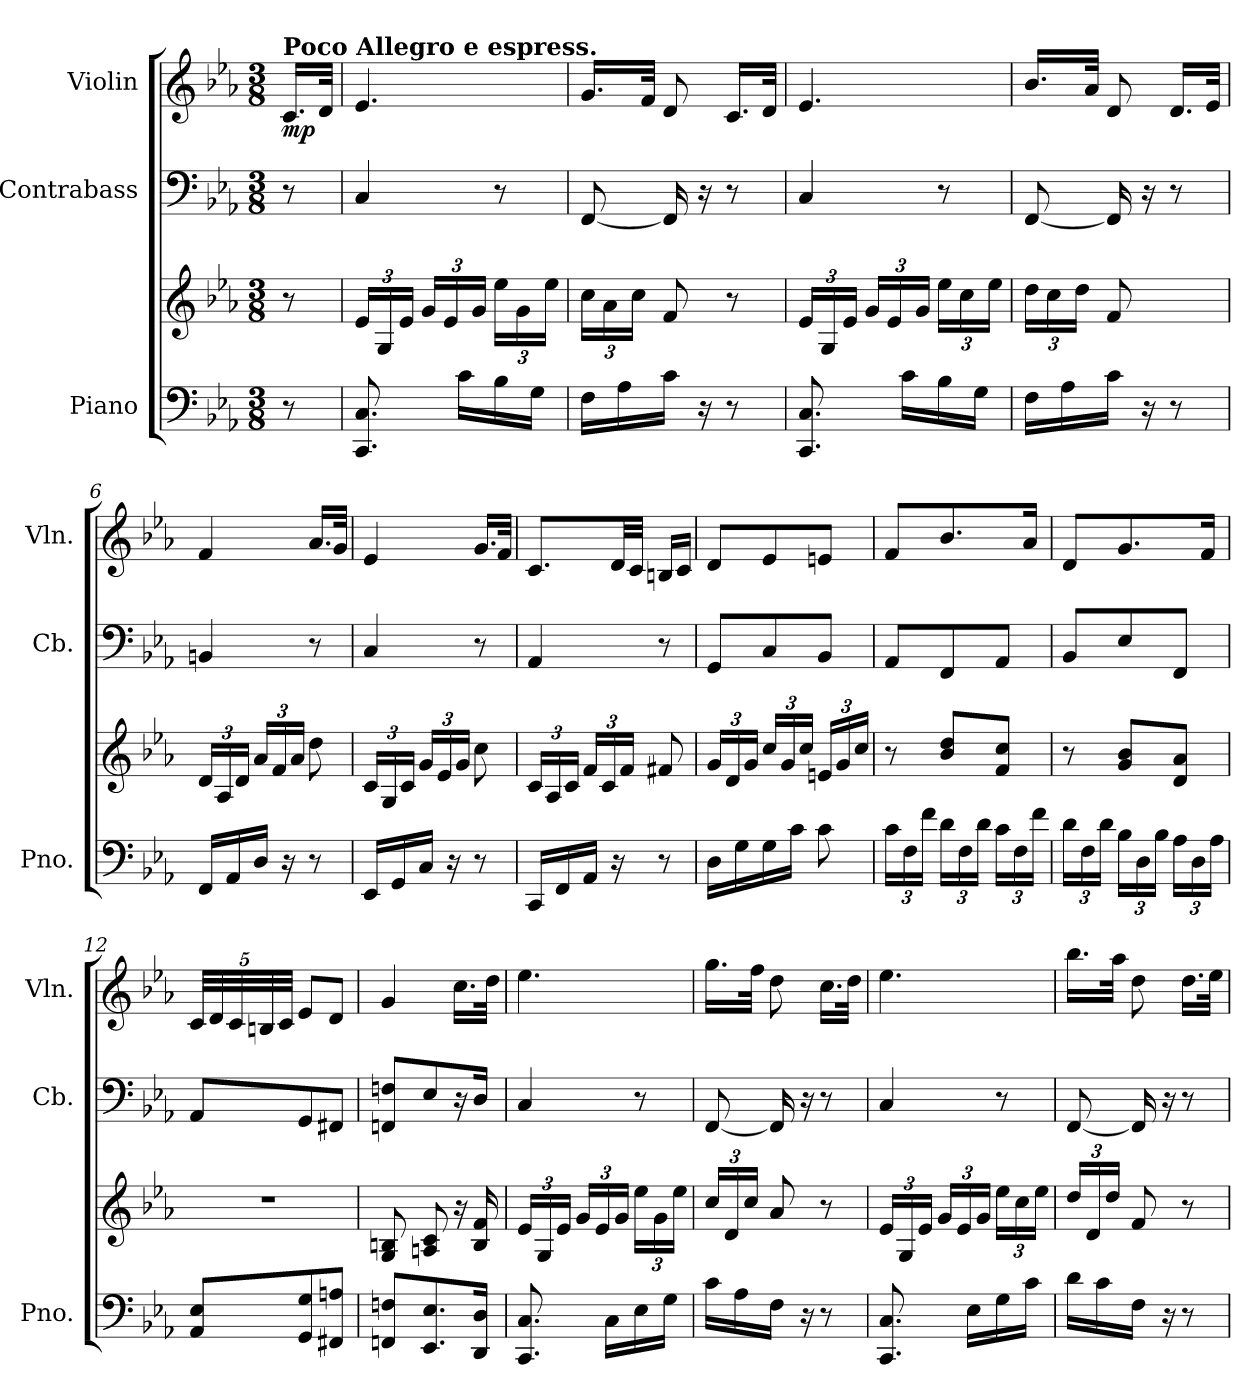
**kern	**kern	**kern	**kern	**dynam
*part3	*part3	*part2	*part1	*part1
*staff4	*staff3	*staff2	*staff1	*staff1
*I"Piano	*	*I"Contrabass	*I"Violin	*
*I'Pno.	*	*I'Cb.	*I'Vln.	*
*clefF4	*clefG2	*clefF4	*clefG2	*
*	*	*ITrd7c12	*	*
*k[b-e-a-]	*k[b-e-a-]	*k[b-e-a-]	*k[b-e-a-]	*
*c:	*c:	*c:	*c:	*
*M3/8	*M3/8	*M3/8	*M3/8	*
=1	=1	=1	=1	=1
!	!	!	!LO:TX:a:B:t=Poco Allegro e espress.	!
!	!	!	!	!LO:DY:b
8r	8r	8r	16.c/LL	mp
.	.	.	32d/JJk	.
=2	=2	=2	=2	=2
8.CC/ 8.C/	24e-/LL	4CC/	4.e-/	.
.	24G/	.	.	.
.	24e-/JJ	.	.	.
.	24g/LL	.	.	.
.	24e-/	.	.	.
16c\LL	.	.	.	.
.	24g/JJ	.	.	.
16B-\	24ee-\LL	8r	.	.
.	24g\	.	.	.
16G\JJ	.	.	.	.
.	24ee-\JJ	.	.	.
=3	=3	=3	=3	=3
16F\LL	24cc\LL	[8FFF/	16.g/LL	.
.	24a-\	.	.	.
16A-\	.	.	.	.
.	24cc\JJ	.	.	.
.	.	.	32f/JJk	.
16c\JJ	8f/	16FFF/]	8d/	.
16r	.	16r	.	.
8r	8r	8r	16.c/LL	.
.	.	.	32d/JJk	.
=4	=4	=4	=4	=4
8.CC/ 8.C/	24e-/LL	4CC/	4.e-/	.
.	24G/	.	.	.
.	24e-/JJ	.	.	.
.	24g/LL	.	.	.
.	24e-/	.	.	.
16c\LL	.	.	.	.
.	24g/JJ	.	.	.
16B-\	24ee-\LL	8r	.	.
.	24cc\	.	.	.
16G\JJ	.	.	.	.
.	24ee-\JJ	.	.	.
=5	=5	=5	=5	=5
16F\LL	24dd\LL	[8FFF/	16.b-/LL	.
.	24cc\	.	.	.
16A-\	.	.	.	.
.	24dd\JJ	.	.	.
.	.	.	32a-/JJk	.
16c\JJ	8f/	16FFF/]	8d/	.
16r	.	16r	.	.
8r	8ryy	8r	16.d/LL	.
.	.	.	32e-/JJk	.
!!LO:LB:g=z
=6	=6	=6	=6	=6
16FF/LL	24d/LL	4BBBn/	4f/	.
.	24A-/	.	.	.
16AA-/	.	.	.	.
.	24d/JJ	.	.	.
16D/JJ	24a-/LL	.	.	.
.	24f/	.	.	.
16r	.	.	.	.
.	24a-/JJ	.	.	.
8r	8dd\	8r	16.a-/LL	.
.	.	.	32g/JJk	.
=7	=7	=7	=7	=7
16EE-/LL	24c/LL	4CC/	4e-/	.
.	24G/	.	.	.
16GG/	.	.	.	.
.	24c/JJ	.	.	.
16C/JJ	24g/LL	.	.	.
.	24e-/	.	.	.
16r	.	.	.	.
.	24g/JJ	.	.	.
8r	8cc\	8r	16.g/LL	.
.	.	.	32f/JJk	.
=8	=8	=8	=8	=8
16CC/LL	24c/LL	4AAA-/	8.c/L	.
.	24A-/	.	.	.
16FF/	.	.	.	.
.	24c/JJ	.	.	.
16AA-/JJ	24f/LL	.	.	.
.	24c/	.	.	.
16r	.	.	32d/LL	.
.	24f/JJ	.	.	.
.	.	.	32c/JJJ	.
8r	8f#X/	8r	16Bn/LL	.
.	.	.	16c/JJ	.
=9	=9	=9	=9	=9
16D\LL	24g/LL	8GGG/L	8d/L	.
.	24d/	.	.	.
16G\	.	.	.	.
.	24g/JJ	.	.	.
16G\	24cc/LL	8CC/	8e-/	.
.	24g/	.	.	.
16c\JJ	.	.	.	.
.	24cc/JJ	.	.	.
8c\	24en/LL	8BBB-/J	8en/J	.
.	24g/	.	.	.
.	24cc/JJ	.	.	.
!!LO:LB:g=z
=10	=10	=10	=10	=10
24c\LL	8r	8AAA-/L	8f/L	.
24F\	.	.	.	.
24f\JJ	.	.	.	.
24d\LL	8b-/ 8dd/L	8FFF/	8.b-/	.
24F\	.	.	.	.
24d\JJ	.	.	.	.
24c\LL	8f/ 8cc/J	8AAA-/J	.	.
24F\	.	.	.	.
.	.	.	16a-/Jk	.
24f\JJ	.	.	.	.
=11	=11	=11	=11	=11
24d\LL	8r	8BBB-/L	8d/L	.
24F\	.	.	.	.
24d\JJ	.	.	.	.
24B-\LL	8g/ 8b-/L	8EE-/	8.g/	.
24D\	.	.	.	.
24B-\JJ	.	.	.	.
24A-\LL	8d/ 8a-/J	8FFF/J	.	.
24D\	.	.	.	.
.	.	.	16f/Jk	.
24A-\JJ	.	.	.	.
=12	=12	=12	=12	=12
8AA-/ 8E-/L	4.r	8AAA-/L	40c/LLL	.
.	.	.	40d/	.
.	.	.	40c/	.
.	.	.	40Bn/	.
.	.	.	40c/JJJ	.
8GG/ 8G/	.	8GGG/	8e-/L	.
8FF#X/ 8An/J	.	8FFF#X/J	8d/J	.
=13	=13	=13	=13	=13
8FFn/ 8Fn/L	8G/ 8Bn/	8FFFn/ 8FFn/L	4g/	.
8.EE-/ 8.E-/	8An/ 8c/	8EE-/	.	.
.	16r	16r	16.cc\LL	.
16DD/ 16D/Jk	16B/ 16f/	16DD/Jk	.	.
.	.	.	32dd\JJk	.
!!LO:PB:g=z
=14	=14	=14	=14	=14
8.CC/ 8.C/	24e-/LL	4CC/	4.ee-\	.
.	24G/	.	.	.
.	24e-/JJ	.	.	.
.	24g/LL	.	.	.
.	24e-/	.	.	.
16C\LL	.	.	.	.
.	24g/JJ	.	.	.
16E-\	24ee-\LL	8r	.	.
.	24g\	.	.	.
16G\JJ	.	.	.	.
.	24ee-\JJ	.	.	.
=15	=15	=15	=15	=15
16c\LL	24cc/LL	[8FFF/	16.gg\LL	.
.	24d/	.	.	.
16A-\	.	.	.	.
.	24cc/JJ	.	.	.
.	.	.	32ff\JJk	.
16F\JJ	8a-/	16FFF/]	8dd\	.
16r	.	16r	.	.
8r	8r	8r	16.cc\LL	.
.	.	.	32dd\JJk	.
=16	=16	=16	=16	=16
8.CC/ 8.C/	24e-/LL	4CC/	4.ee-\	.
.	24G/	.	.	.
.	24e-/JJ	.	.	.
.	24g/LL	.	.	.
.	24e-/	.	.	.
16E-\LL	.	.	.	.
.	24g/JJ	.	.	.
16G\	24ee-\LL	8r	.	.
.	24cc\	.	.	.
16c\JJ	.	.	.	.
.	24ee-\JJ	.	.	.
=17	=17	=17	=17	=17
16d\LL	24dd/LL	[8FFF/	16.bb-\LL	.
.	24d/	.	.	.
16c\	.	.	.	.
.	24dd/JJ	.	.	.
.	.	.	32aa-\JJk	.
16F\JJ	8f/	16FFF/]	8dd\	.
16r	.	16r	.	.
8r	8r	8r	16.dd\LL	.
.	.	.	32ee-\JJk	.
=	=	=	=	=
*-	*-	*-	*-	*-
